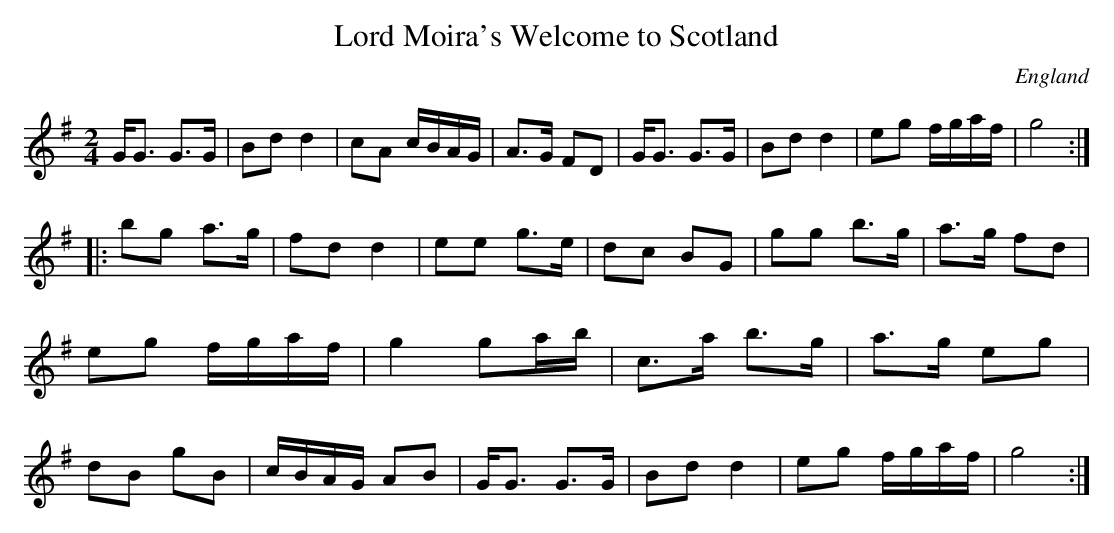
X:1
T:Lord Moira's Welcome to Scotland
O:England
M:2/4
L:1/8
K:G
  G<G G>G | Bd d2 | cA c/B/A/G/ | A>G FD | \
  G<G G>G | Bd d2 | eg f/g/a/f/ | g4 :|*
|:bg a>g | fd d2 | ee g>e | dc BG | \
  gg b>g | a>g fd |eg f/g/a/f/ |g2 ga/b/|\
c>a b>g | a>g eg | dB gB | c/B/A/G/ AB| \
G<G G>G | Bdd2 | eg f/g/a/f/ | g4 :|**
